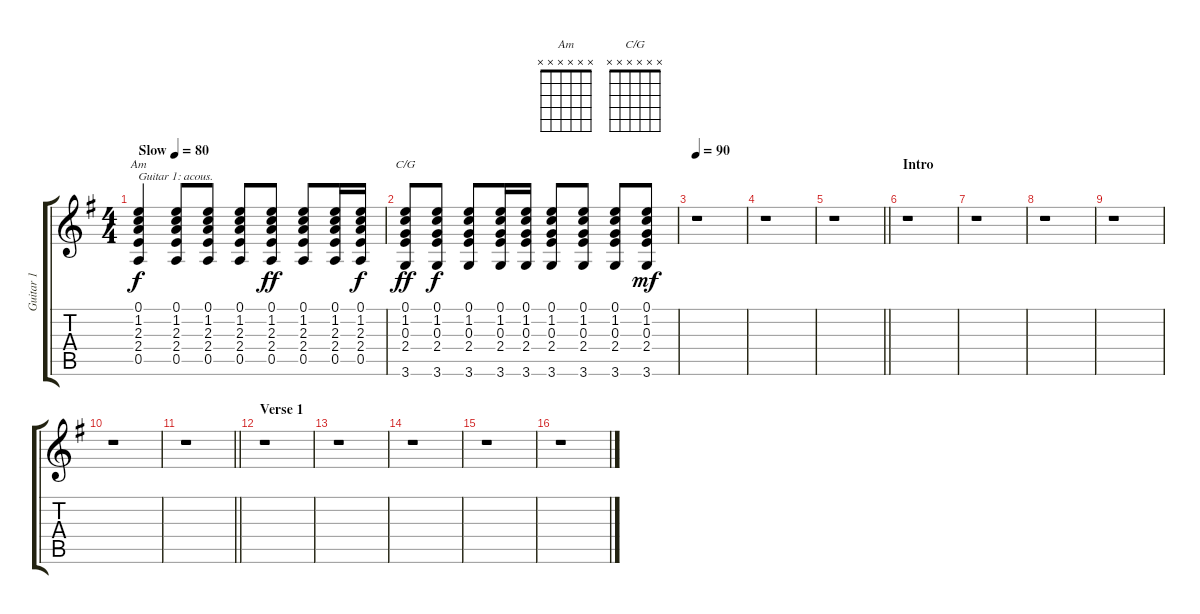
\track ("Guitar 1" "Guitar 1") {instrument acousticguitarsteel}
\staff {score tabs}
\tuning (E4 B3 G3 D3 A2 E2) {hide}
\chord ("Am" x x x x x x)
\chord ("C/G" x x x x x x)
\ts (4 4)
\tempo (80 "Slow")
\clef g2
\ks g
(0.1 1.2 2.3 2.4 0.5).4{ch "Am" txt "Guitar 1: acous." dy f instrument acousticguitarsteel} (0.1 1.2 2.3 2.4 0.5).8 (0.1 1.2 2.3 2.4 0.5).8 (0.1 1.2 2.3 2.4 0.5).8 (0.1 1.2 2.3 2.4 0.5).8{dy ff} (0.1 1.2 2.3 2.4 0.5).8 (0.1 1.2 2.3 2.4 0.5).16 (0.1 1.2 2.3 2.4 0.5).16{dy f} |
(0.1 1.2 0.3 2.4 3.6).8{ch "C/G" dy ff} (0.1 1.2 0.3 2.4 3.6).8{dy f} (0.1 1.2 0.3 2.4 3.6).8 (0.1 1.2 0.3 2.4 3.6).16 (0.1 1.2 0.3 2.4 3.6).16 (0.1 1.2 0.3 2.4 3.6).8 (0.1 1.2 0.3 2.4 3.6).8 (0.1 1.2 0.3 2.4 3.6).8 (0.1 1.2 0.3 2.4 3.6).8{dy mf} |
\tempo 90
r.1 |
r.1 |
\barLineRight lightlight
r.1 |
\section ("" "Intro")
r.1 |
r.1 |
r.1 |
r.1 |
r.1 |
\barLineRight lightlight
r.1 |
\section ("" "Verse 1")
r.1 |
r.1 |
r.1 |
r.1 |
r.1
